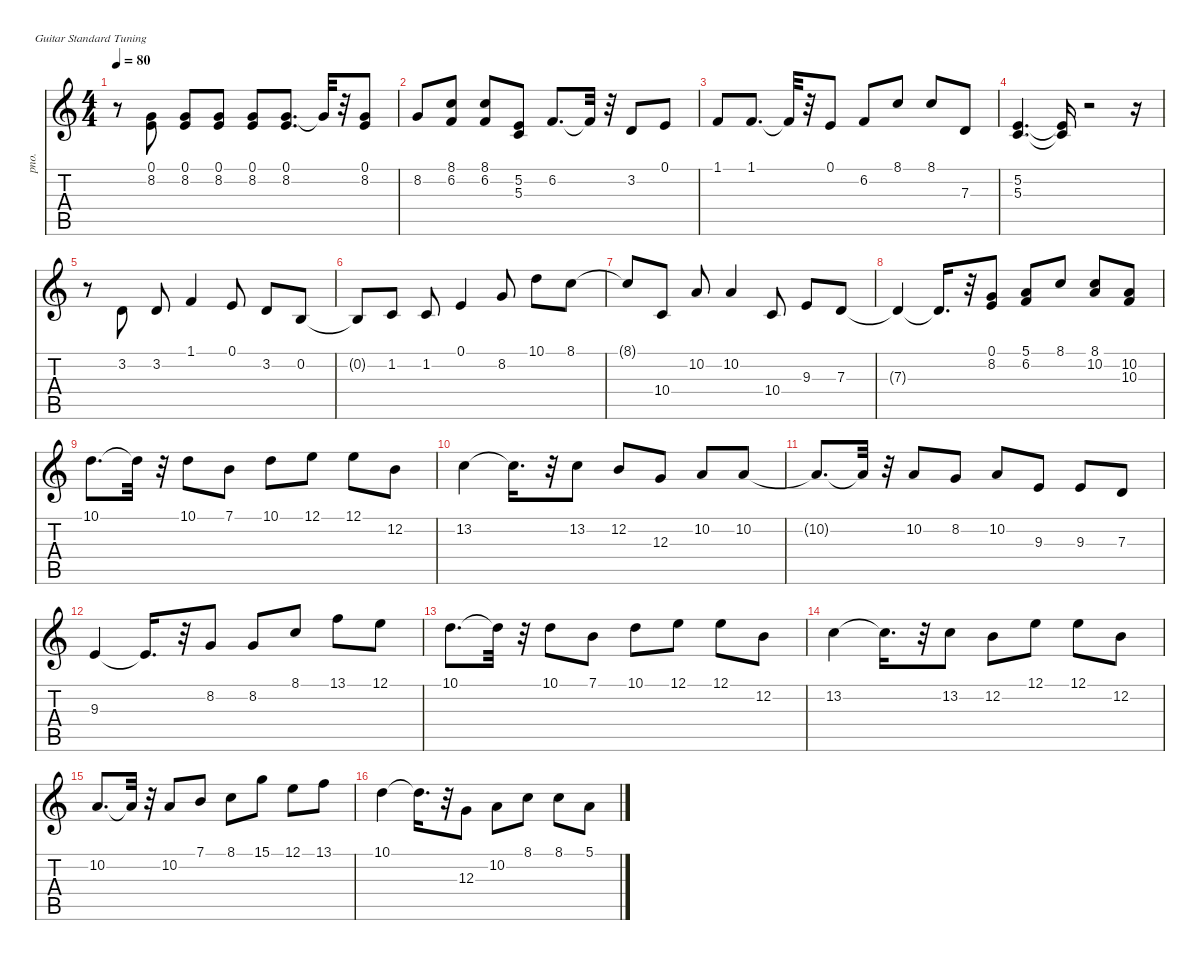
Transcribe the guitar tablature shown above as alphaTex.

\defaultSystemsLayout 4
\hideDynamics
\bracketExtendMode nobrackets
\otherSystemsTrackNameOrientation horizontal
\track ("钢琴部分" "pno.") {instrument acousticgrandpiano}
\staff {score tabs}
\tuning (E4 B3 G3 D3 A2 E2)
\ts (4 4)
\tempo 80
\clef g2
\ks c
r.8{dy f beam Down} (0.1 8.2).8{dy mf beam Up} (0.1 8.2).8{beam Up} (0.1 8.2).8{beam Up} (0.1 8.2).8{beam Up} (0.1 8.2).8{d beam Up} 8.2{t}.32{dy f beam Up} r.32{beam Up} (0.1 8.2).8{dy mf beam Up} |
8.2.8{beam Up} (8.1 6.2).8{beam Up} (8.1 6.2).8{beam Up} (5.2 5.3).8{beam Up} 6.2.8{d beam Up} 6.2{t}.32{dy f beam Up} r.32{beam Up} 3.2.8{dy mf beam Up} 0.1.8{beam Up} |
1.1.8{beam Up} 1.1.8{d beam Up} 1.1{t}.32{dy f beam Up} r.32{beam Up} 0.1.8{dy mf beam Up} 6.2.8{beam Up} 8.1.8{beam Up} 8.1.8{beam Up} 7.3.8{beam Up} |
(5.2 5.3).4{d beam Up} (5.2{t} 5.3{t}).16{dy f beam Up} r.2{beam Up} r.16{beam Up} |
r.8{beam Down} 3.2.8{dy mf beam Up} 3.2.8{beam Up} 1.1.4{beam Up} 0.1.8{beam Up} 3.2.8{beam Up} 0.2.8{beam Up} |
0.2{t}.8{dy f beam Up} 1.2.8{dy mf beam Up} 1.2.8{beam Up} 0.1.4{beam Up} 8.2.8{beam Up} 10.1.8{beam Down} 8.1.8{beam Down} |
8.1{t}.8{dy f beam Up} 10.4.8{dy mf beam Up} 10.2.8{beam Up} 10.2.4{beam Up} 10.4.8{beam Up} 9.3.8{beam Up} 7.3.8{beam Up} |
7.3{t}.4{dy f beam Up} 7.3{t}.16{d beam Up} r.32{beam Up} (0.1 8.2).8{dy mf beam Up} (5.1 6.2).8{beam Up} 8.1.8{beam Up} (8.1 10.2).8{beam Up} (10.2 10.3).8{beam Up} |
10.1.8{d beam Down} 10.1{t}.32{dy f beam Down} r.32{beam Down} 10.1.8{dy mf beam Down} 7.1.8{beam Down} 10.1.8{beam Down} 12.1.8{beam Down} 12.1.8{beam Down} 12.2.8{beam Down} |
13.2.4{beam Down} 13.2{t}.16{d dy f beam Down} r.32{beam Down} 13.2.8{dy mf beam Down} 12.2.8{beam Up} 12.3.8{beam Up} 10.2.8{beam Up} 10.2.8{beam Up} |
10.2{t}.8{d dy f beam Up} 10.2{t}.32{beam Up} r.32{beam Up} 10.2.8{dy mf beam Up} 8.2.8{beam Up} 10.2.8{beam Up} 9.3.8{beam Up} 9.3.8{beam Up} 7.3.8{beam Up} |
9.3.4{beam Up} 9.3{t}.16{d dy f beam Up} r.32{beam Up} 8.2.8{dy mf beam Up} 8.2.8{beam Up} 8.1.8{beam Up} 13.1.8{beam Down} 12.1.8{beam Down} |
10.1.8{d beam Down} 10.1{t}.32{dy f beam Down} r.32{beam Down} 10.1.8{dy mf beam Down} 7.1.8{beam Down} 10.1.8{beam Down} 12.1.8{beam Down} 12.1.8{beam Down} 12.2.8{beam Down} |
13.2.4{beam Down} 13.2{t}.16{d dy f beam Down} r.32{beam Down} 13.2.8{dy mf beam Down} 12.2.8{beam Down} 12.1.8{beam Down} 12.1.8{beam Down} 12.2.8{beam Down} |
10.2.8{d beam Up} 10.2{t}.32{dy f beam Up} r.32{beam Up} 10.2.8{dy mf beam Up} 7.1.8{beam Up} 8.1.8{beam Down} 15.1.8{beam Down} 12.1.8{beam Down} 13.1.8{beam Down} |
10.1.4{beam Down} 10.1{t}.16{d dy f beam Down} r.32{beam Down} 12.3.8{dy mf beam Down} 10.2.8{beam Down} 8.1.8{beam Down} 8.1.8{beam Down} 5.1.8{beam Down}
